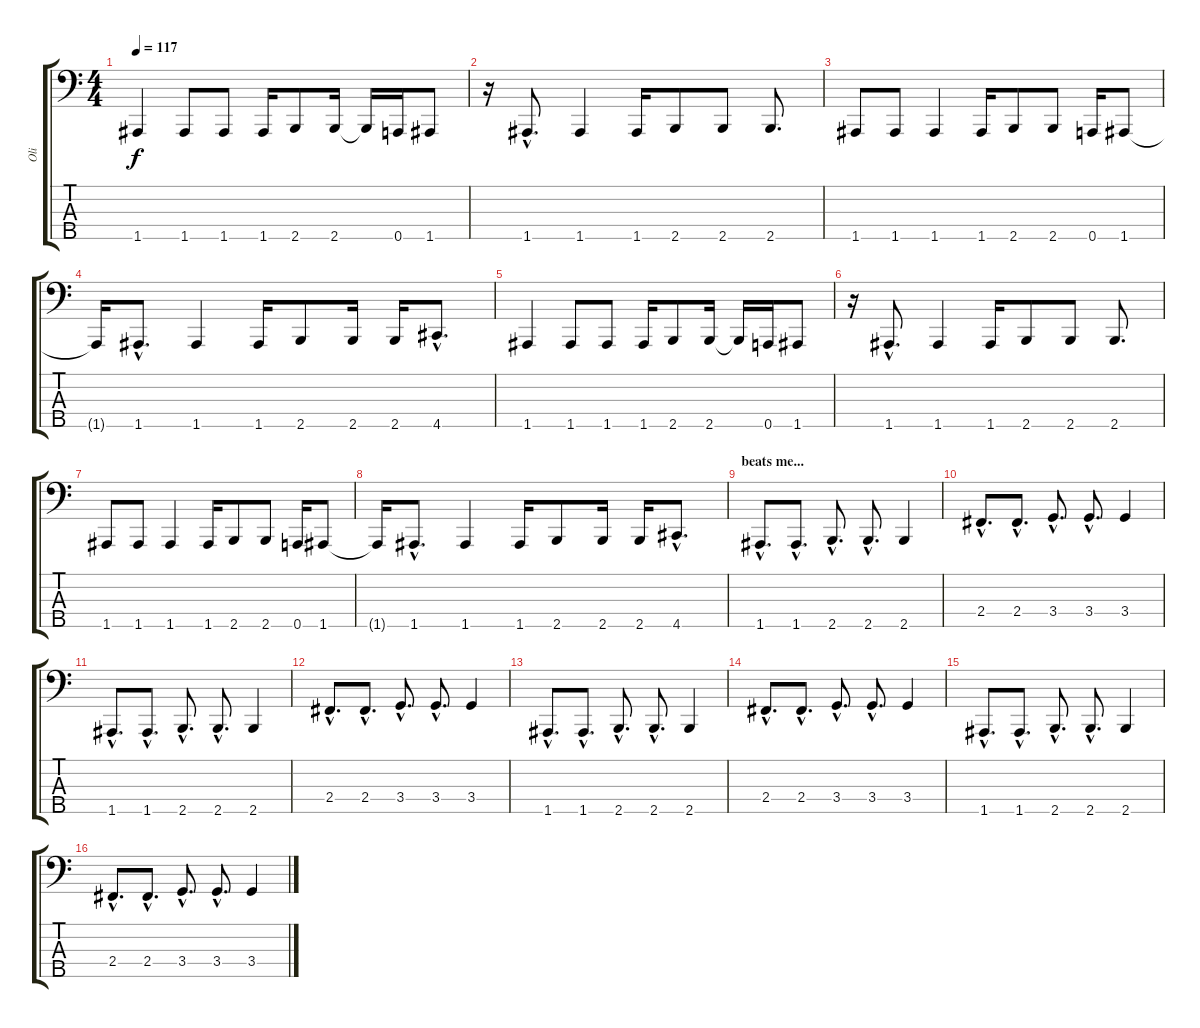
\track ("Oli" "Oli") {instrument slapbass1}
\staff {score tabs}
\tuning (G2 D2 A1 E1 A0) {hide}
\ts (4 4)
\tempo 117
\clef f4
\ks c
1.5.4{dy f} 1.5.8 1.5.8 1.5.16 2.5.8 2.5.16 2.5{t}.16 0.5.16 1.5.8 |
r.16 1.5{hac}.8{d} 1.5.4 1.5.16 2.5.8 2.5.8 2.5.8{d} |
1.5.8 1.5.8 1.5.4 1.5.16 2.5.8 2.5.8 0.5.16 1.5.8 |
1.5{t}.16 1.5{hac}.8{d} 1.5.4 1.5.16 2.5.8 2.5.16 2.5.16 4.5{hac}.8{d} |
1.5.4 1.5.8 1.5.8 1.5.16 2.5.8 2.5.16 2.5{t}.16 0.5.16 1.5.8 |
r.16 1.5{hac}.8{d} 1.5.4 1.5.16 2.5.8 2.5.8 2.5.8{d} |
1.5.8 1.5.8 1.5.4 1.5.16 2.5.8 2.5.8 0.5.16 1.5.8 |
1.5{t}.16 1.5{hac}.8{d} 1.5.4 1.5.16 2.5.8 2.5.16 2.5.16 4.5{hac}.8{d} |
\section ("" "beats me...")
1.5{hac}.8{d} 1.5{hac}.8{d} 2.5{hac}.8{d} 2.5{hac}.8{d} 2.5.4 |
2.4{hac}.8{d} 2.4{hac}.8{d} 3.4{hac}.8{d} 3.4{hac}.8{d} 3.4.4 |
1.5{hac}.8{d} 1.5{hac}.8{d} 2.5{hac}.8{d} 2.5{hac}.8{d} 2.5.4 |
2.4{hac}.8{d} 2.4{hac}.8{d} 3.4{hac}.8{d} 3.4{hac}.8{d} 3.4.4 |
1.5{hac}.8{d} 1.5{hac}.8{d} 2.5{hac}.8{d} 2.5{hac}.8{d} 2.5.4 |
2.4{hac}.8{d} 2.4{hac}.8{d} 3.4{hac}.8{d} 3.4{hac}.8{d} 3.4.4 |
1.5{hac}.8{d} 1.5{hac}.8{d} 2.5{hac}.8{d} 2.5{hac}.8{d} 2.5.4 |
2.4{hac}.8{d} 2.4{hac}.8{d} 3.4{hac}.8{d} 3.4{hac}.8{d} 3.4.4
